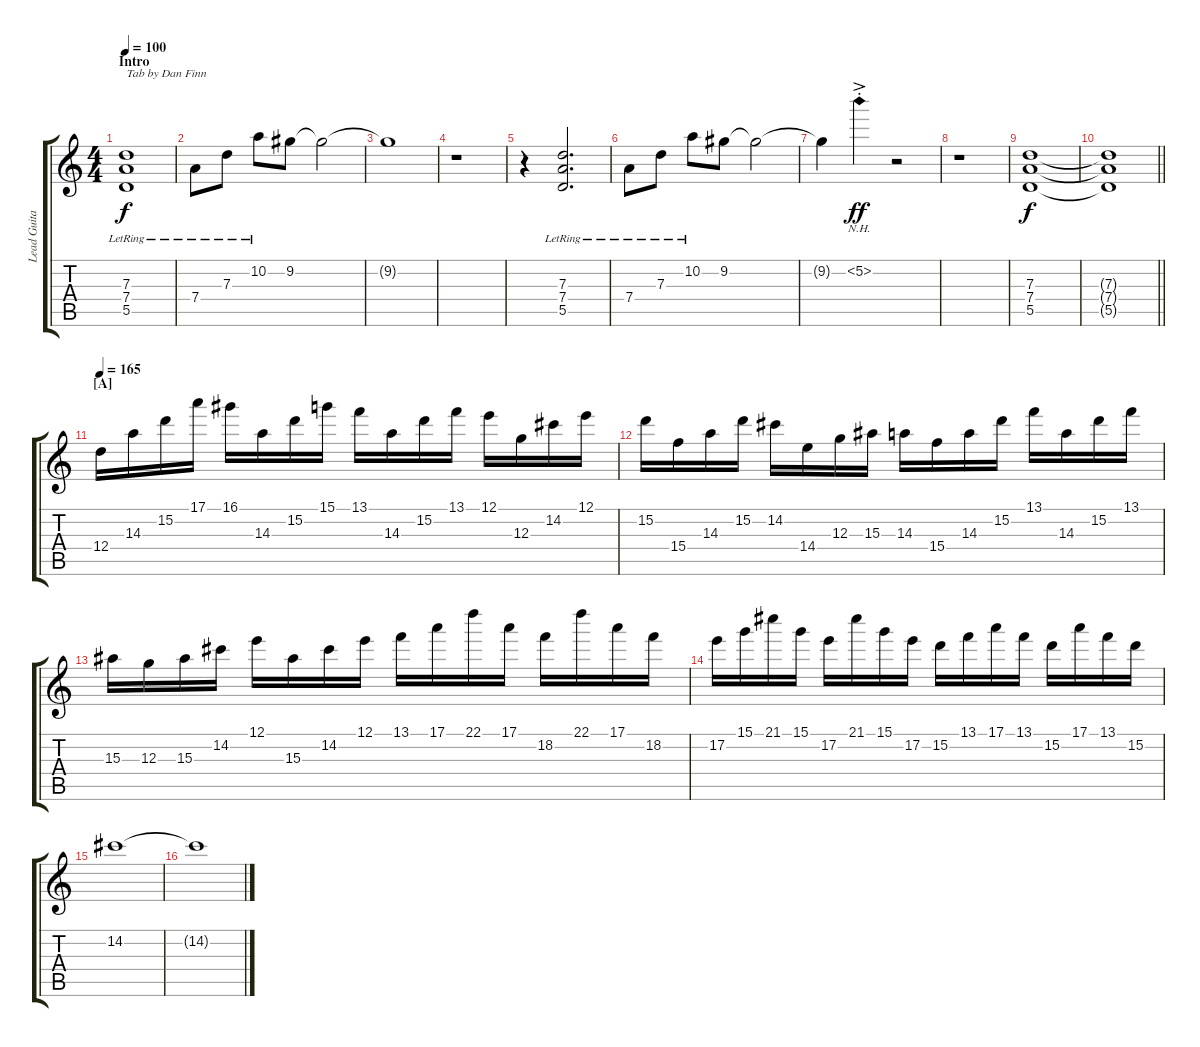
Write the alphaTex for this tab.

\track ("Lead Guitar" "Lead Guita") {instrument overdrivenguitar}
\staff {score tabs}
\tuning (E4 B3 G3 D3 A2 E2) {hide}
\ts (4 4)
\section ("" "Intro")
\tempo 100
\clef g2
\ks c
(7.3 7.4{lr} 5.5).1{txt "Tab by Dan Finn" dy f instrument overdrivenguitar} |
7.4{lr}.8 7.3{lr}.8 10.2{lr}.8 9.2.8 9.2{t}.2 |
9.2{t}.1 |
r.1 |
r.4 (7.3 7.4{lr} 5.5).2{d} |
7.4{lr}.8 7.3{lr}.8 10.2{lr}.8 9.2.8 9.2{t}.2 |
9.2{t}.4 5.2{nh ac st}.4{dy ff} r.2 |
r.1 |
(7.3 7.4 5.5).1{dy f} |
\barLineRight lightlight
(7.3{t} 7.4{t} 5.5{t}).1 |
\section ("" "[A]")
\tempo 165
12.4.16 14.3.16 15.2.16 17.1.16 16.1.16 14.3.16 15.2.16 15.1.16 13.1.16 14.3.16 15.2.16 13.1.16 12.1.16 12.3.16 14.2.16 12.1.16 |
15.2.16 15.4.16 14.3.16 15.2.16 14.2.16 14.4.16 12.3.16 15.3.16 14.3.16 15.4.16 14.3.16 15.2.16 13.1.16 14.3.16 15.2.16 13.1.16 |
15.3.16 12.3.16 15.3.16 14.2.16 12.1.16 15.3.16 14.2.16 12.1.16 13.1.16 17.1.16 22.1.16 17.1.16 18.2.16 22.1.16 17.1.16 18.2.16 |
17.2.16 15.1.16 21.1.16 15.1.16 17.2.16 21.1.16 15.1.16 17.2.16 15.2.16 13.1.16 17.1.16 13.1.16 15.2.16 17.1.16 13.1.16 15.2.16 |
14.2.1 |
14.2{t}.1
